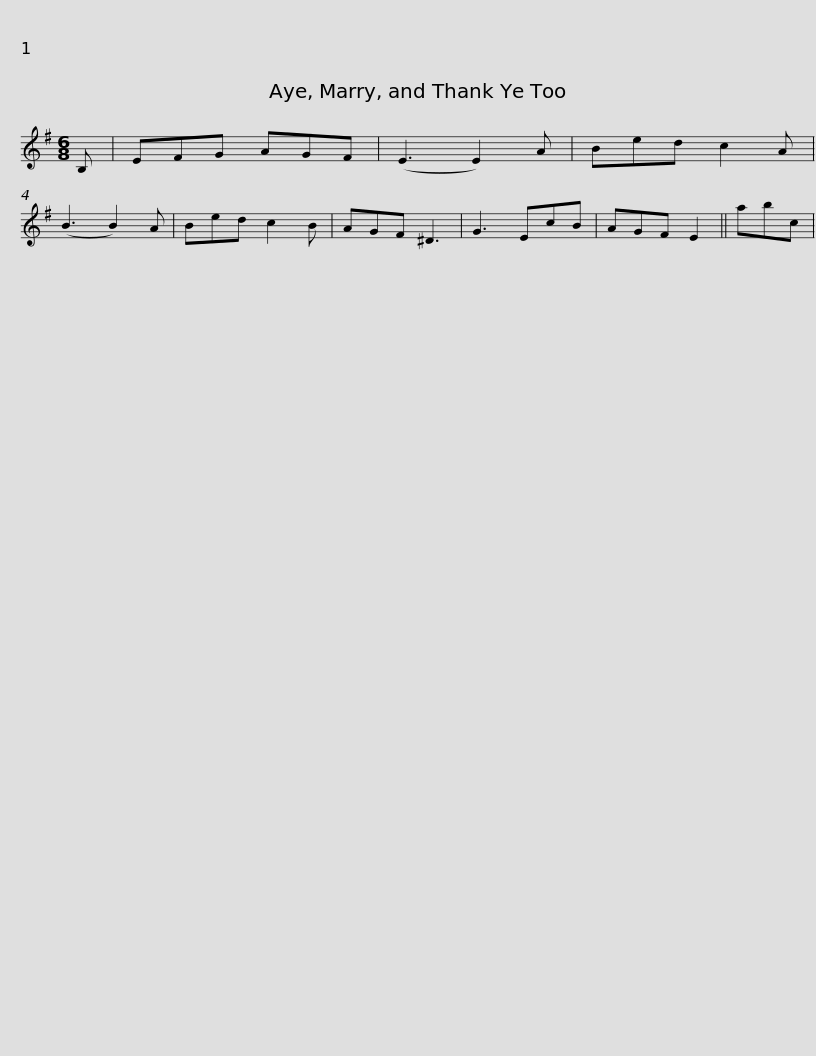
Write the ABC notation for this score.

X:1
L:1/8
M:6/8
I:linebreak $
K:Emin
V:1 treble
V:1
 B, | EFG AGF | (E3 E2) A | Bed c2 A | (B3 B2) A | %5
 Bed c2 B | AGF ^D3 | G3 EcB | AGF E2 ||$ abc | %10
